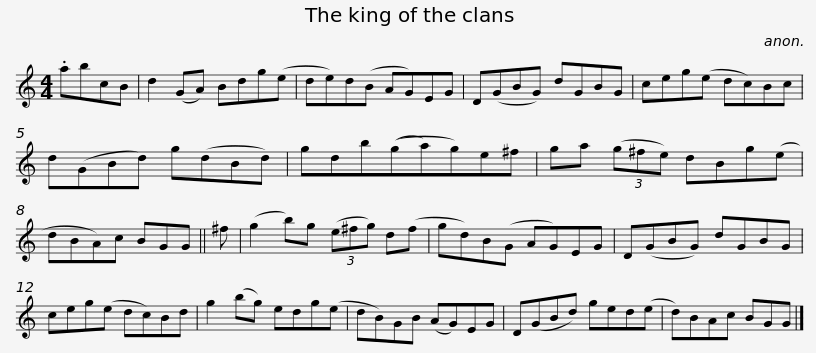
X:1
L:1/8
M:4/4
I:linebreak $
K:C
V:1 treble
V:1
 .abcB | d2 (GA) Bdg(e | de)d(B AG)EG | D(GBG) dGBG | ceg(e dc)Bc | %5
 d(GBd) g(dBd) |$ gdb((ga)g)e^f | ga (3(g^fe) dBg(e | dBA)c BGG || ^f | %10
 (g2 b)g (3(e^fg) d(f | gd)B(G AG)EG |$ D(GBG) dGBG | ceg(e dc)Bd | g2 (bg) edg(e | %15
 dB)GB (AG)EG | D(GBd) ged(e | d)BAc BGG |] %18
